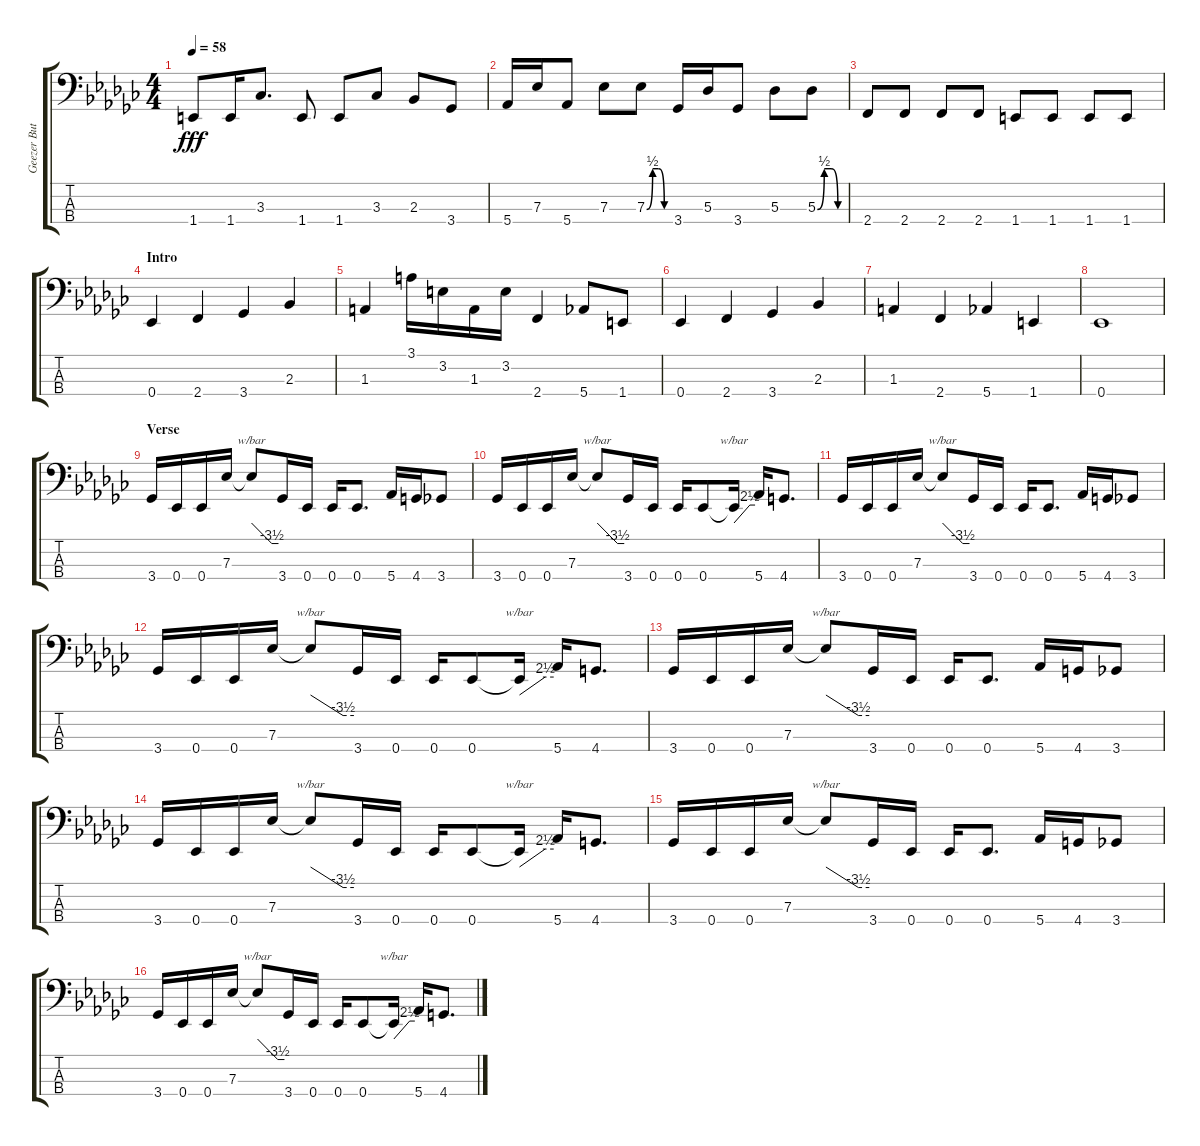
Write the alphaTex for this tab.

\track ("Geezer Butler" "Geezer But") {instrument electricbassfinger}
\staff {score tabs}
\tuning (Gb2 Db2 Ab1 Eb1) {hide}
\ts (4 4)
\tempo 58
\clef f4
\ks ebminor
1.4.8{dy fff} 1.4.16 3.3.8{d} 1.4.8 1.4.8 3.3.8 2.3.8 3.4.8 |
5.4.16 7.3.16 5.4.8 7.3.8 7.3{be (custom 0 0 15 2 30 2 45 0 60 0)}.8 3.4.16 5.3.16 3.4.8 5.3.8 5.3{be (custom 0 0 15 2 30 2 45 0 60 0)}.8 |
2.4.8 2.4.8 2.4.8 2.4.8 1.4.8 1.4.8 1.4.8 1.4.8 |
\section ("" "Intro")
0.4.4 2.4.4 3.4.4 2.3.4 |
1.3.4 3.1.16 3.2.16 1.3.16 3.2.16 2.4.4 5.4.8 1.4.8 |
0.4.4 2.4.4 3.4.4 2.3.4 |
1.3.4 2.4.4 5.4.4 1.4.4 |
0.4.1 |
\section ("" "Verse")
3.4.16 0.4.16 0.4.16 7.3.16 7.3{t}.8{tbe (custom default 0 0 45 -14 60 -14)} 3.4.16 0.4.16 0.4.16 0.4.8{d} 5.4.16 4.4.16 3.4.8 |
3.4.16 0.4.16 0.4.16 7.3.16 7.3{t}.8{tbe (custom default 0 0 45 -14 60 -14)} 3.4.16 0.4.16 0.4.16 0.4.8 0.4{t}.16{tbe (custom default 0 0 45 10 60 10)} 5.4.16 4.4.8{d} |
3.4.16 0.4.16 0.4.16 7.3.16 7.3{t}.8{tbe (custom default 0 0 45 -14 60 -14)} 3.4.16 0.4.16 0.4.16 0.4.8{d} 5.4.16 4.4.16 3.4.8 |
3.4.16 0.4.16 0.4.16 7.3.16 7.3{t}.8{tbe (custom default 0 0 45 -14 60 -14)} 3.4.16 0.4.16 0.4.16 0.4.8 0.4{t}.16{tbe (custom default 0 0 45 10 60 10)} 5.4.16 4.4.8{d} |
3.4.16 0.4.16 0.4.16 7.3.16 7.3{t}.8{tbe (custom default 0 0 45 -14 60 -14)} 3.4.16 0.4.16 0.4.16 0.4.8{d} 5.4.16 4.4.16 3.4.8 |
3.4.16 0.4.16 0.4.16 7.3.16 7.3{t}.8{tbe (custom default 0 0 45 -14 60 -14)} 3.4.16 0.4.16 0.4.16 0.4.8 0.4{t}.16{tbe (custom default 0 0 45 10 60 10)} 5.4.16 4.4.8{d} |
3.4.16 0.4.16 0.4.16 7.3.16 7.3{t}.8{tbe (custom default 0 0 45 -14 60 -14)} 3.4.16 0.4.16 0.4.16 0.4.8{d} 5.4.16 4.4.16 3.4.8 |
3.4.16 0.4.16 0.4.16 7.3.16 7.3{t}.8{tbe (custom default 0 0 45 -14 60 -14)} 3.4.16 0.4.16 0.4.16 0.4.8 0.4{t}.16{tbe (custom default 0 0 45 10 60 10)} 5.4.16 4.4.8{d}
